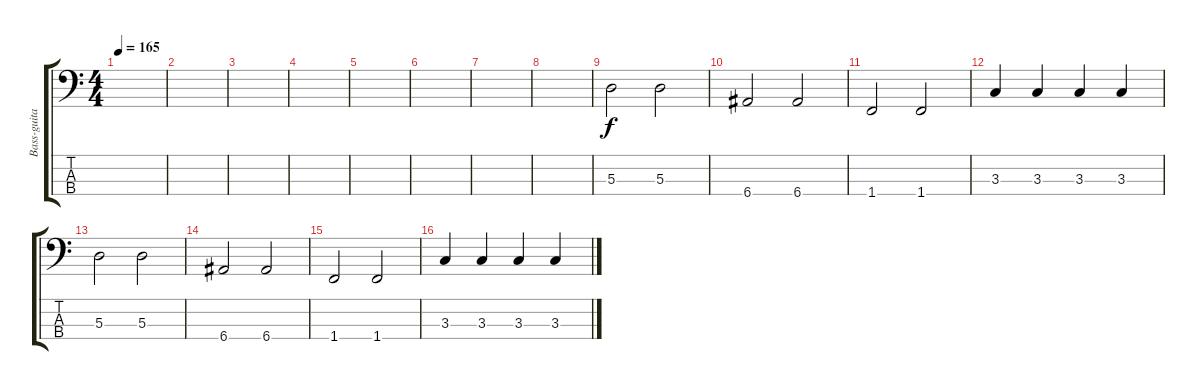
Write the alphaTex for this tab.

\track ("Bass-guitar" "Bass-guita") {instrument acousticbass}
\staff {score tabs}
\tuning (G2 D2 A1 E1) {hide}
\ts (4 4)
\tempo 165
\clef f4
\ks c
|
|
|
|
|
|
|
|
5.3.2 5.3.2 |
6.4.2 6.4.2 |
1.4.2 1.4.2 |
3.3.4 3.3.4 3.3.4 3.3.4 |
5.3.2 5.3.2 |
6.4.2 6.4.2 |
1.4.2 1.4.2 |
3.3.4 3.3.4 3.3.4 3.3.4
